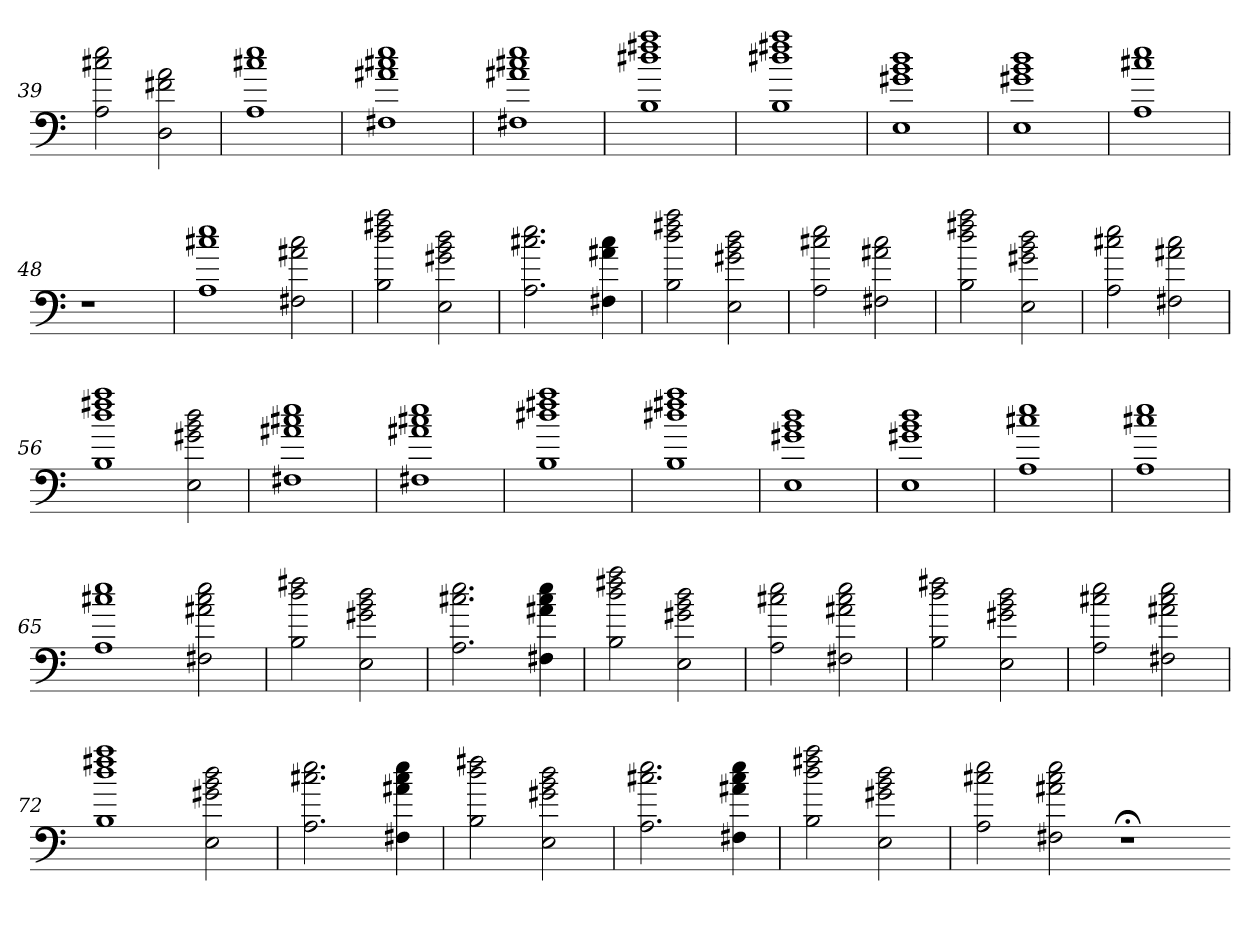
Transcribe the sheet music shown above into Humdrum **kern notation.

**kern
*part1
*staff1
=39
2A 2cc#X 2ee
2D 2f#X 2a
=40
1A 1cc#X 1ee
=41
1F#X 1a#X 1cc#X 1ee
=42
1F#X 1a#X 1cc#X 1ee
=43
1B 1dd#X 1ff#X 1aa
=44
1B 1dd#X 1ff#X 1aa
=45
1E 1g#X 1b 1dd
=46
1E 1g#X 1b 1dd
=47
1A 1cc#X 1ee
=48
1r
=49
1A 1cc#X 1ee
2F#X 2a#X 2cc#
=50
2B 2dd 2ff#X 2aa
2E 2g#X 2b 2dd
=51
2.A 2.cc#X 2.ee
4F#X 4a#X 4cc#
=52
2B 2dd 2ff#X 2aa
2E 2g#X 2b 2dd
=53
2A 2cc#X 2ee
2F#X 2a#X 2cc#
=54
2B 2dd 2ff#X 2aa
2E 2g#X 2b 2dd
=55
2A 2cc#X 2ee
2F#X 2a#X 2cc#
=56
1B 1dd 1ff#X 1aa
2E 2g#X 2b 2dd
=57
1F#X 1a#X 1cc#X 1ee
=58
1F#X 1a#X 1cc#X 1ee
=59
1B 1dd#X 1ff#X 1aa
=60
1B 1dd#X 1ff#X 1aa
=61
1E 1g#X 1b 1dd
=62
1E 1g#X 1b 1dd
=63
1A 1cc#X 1ee
=64
1A 1cc#X 1ee
=65
1A 1cc#X 1ee
2F#X 2a#X 2cc# 2ee
=66
2B 2dd 2ff#X
2E 2g#X 2b 2dd
=67
2.A 2.cc#X 2.ee
4F#X 4a#X 4cc# 4ee
=68
2B 2dd 2ff#X 2aa
2E 2g#X 2b 2dd
=69
2A 2cc#X 2ee
2F#X 2a#X 2cc# 2ee
=70
2B 2dd 2ff#X
2E 2g#X 2b 2dd
=71
2A 2cc#X 2ee
2F#X 2a#X 2cc# 2ee
=72
1B 1dd 1ff#X 1aa
2E 2g#X 2b 2dd
=73
2.A 2.cc#X 2.ee
4F#X 4a#X 4cc# 4ee
=74
2B 2dd 2ff#X
2E 2g#X 2b 2dd
=75
2.A 2.cc#X 2.ee
4F#X 4a#X 4cc# 4ee
=76
2B 2dd 2ff#X 2aa
2E 2g#X 2b 2dd
=77
2A 2cc#X 2ee
2F#X 2a#X 2cc# 2ee
1r;<
=-
*-
